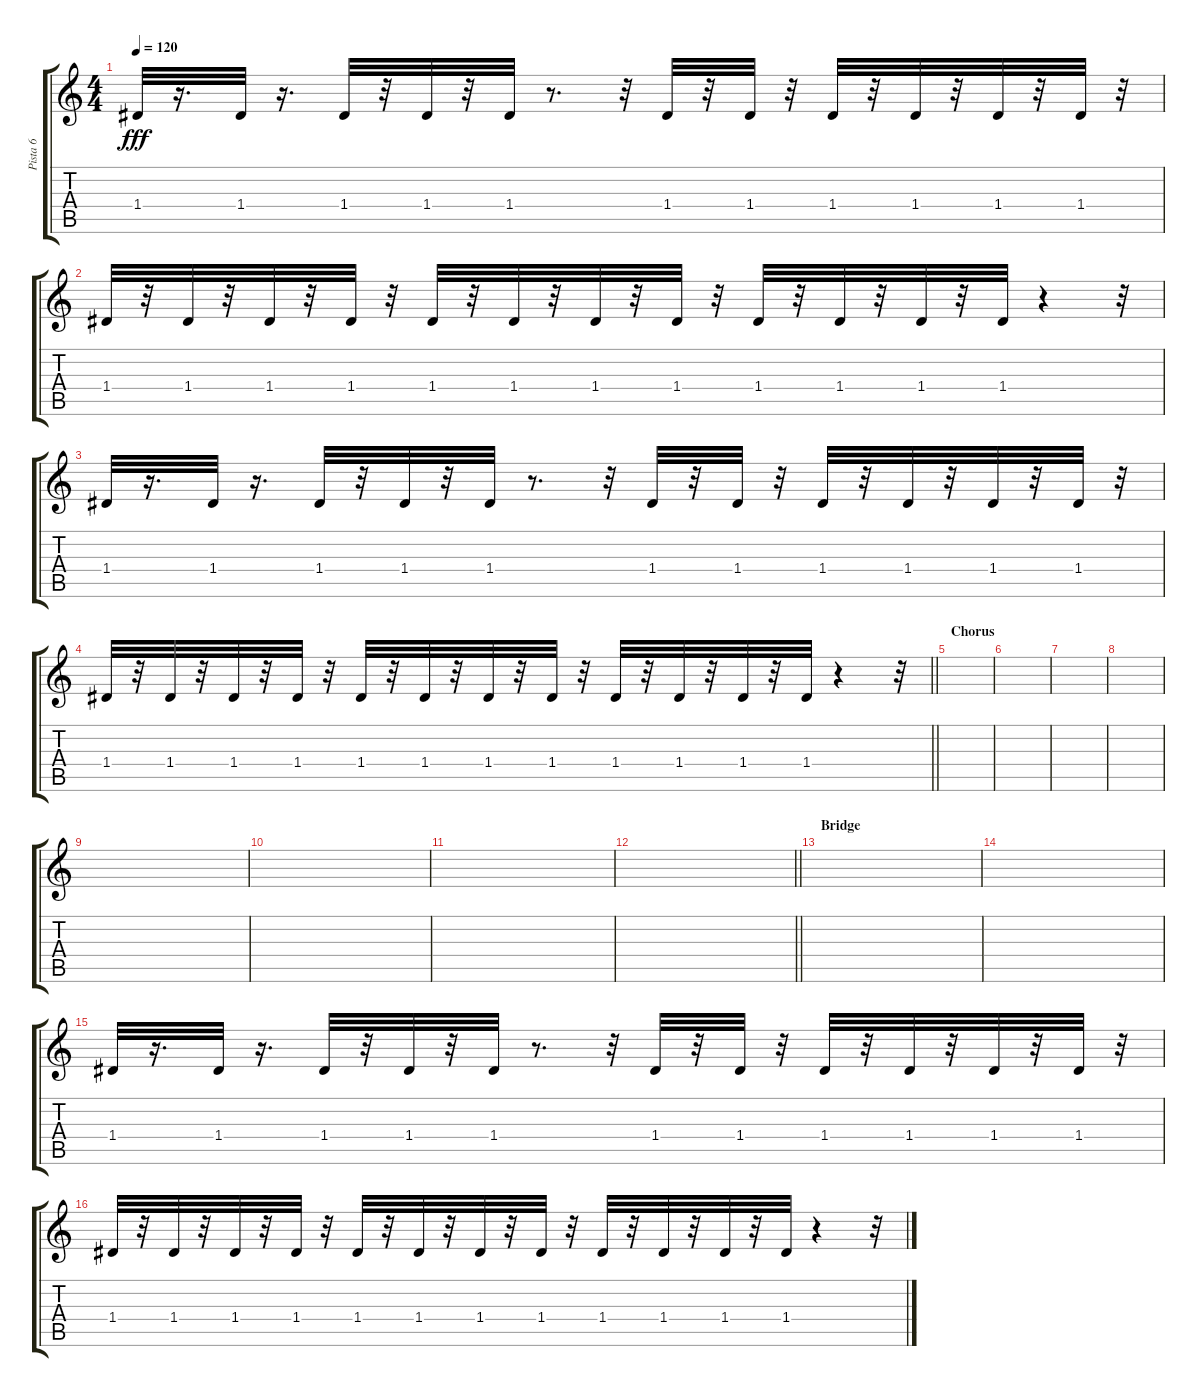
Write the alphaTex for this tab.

\track ("Pista 6" "Pista 6") {instrument electricguitarclean}
\staff {score tabs}
\tuning (E4 B3 G3 D3 A2 E2) {hide}
\ts (4 4)
\tempo 120
\clef g2
\ks c
1.4.32{dy fff} r.16{d} 1.4.32 r.16{d} 1.4.32 r.32 1.4.32 r.32 1.4.32 r.8{d} r.32 1.4.32 r.32 1.4.32 r.32 1.4.32 r.32 1.4.32 r.32 1.4.32 r.32 1.4.32 r.32 |
1.4.32 r.32 1.4.32 r.32 1.4.32 r.32 1.4.32 r.32 1.4.32 r.32 1.4.32 r.32 1.4.32 r.32 1.4.32 r.32 1.4.32 r.32 1.4.32 r.32 1.4.32 r.32 1.4.32 r.4 r.32 |
1.4.32 r.16{d} 1.4.32 r.16{d} 1.4.32 r.32 1.4.32 r.32 1.4.32 r.8{d} r.32 1.4.32 r.32 1.4.32 r.32 1.4.32 r.32 1.4.32 r.32 1.4.32 r.32 1.4.32 r.32 |
\barLineRight lightlight
1.4.32 r.32 1.4.32 r.32 1.4.32 r.32 1.4.32 r.32 1.4.32 r.32 1.4.32 r.32 1.4.32 r.32 1.4.32 r.32 1.4.32 r.32 1.4.32 r.32 1.4.32 r.32 1.4.32 r.4 r.32 |
\section ("" "Chorus")
|
|
|
|
|
|
|
\barLineRight lightlight
|
\section ("" "Bridge")
|
|
1.4.32 r.16{d} 1.4.32 r.16{d} 1.4.32 r.32 1.4.32 r.32 1.4.32 r.8{d} r.32 1.4.32 r.32 1.4.32 r.32 1.4.32 r.32 1.4.32 r.32 1.4.32 r.32 1.4.32 r.32 |
1.4.32 r.32 1.4.32 r.32 1.4.32 r.32 1.4.32 r.32 1.4.32 r.32 1.4.32 r.32 1.4.32 r.32 1.4.32 r.32 1.4.32 r.32 1.4.32 r.32 1.4.32 r.32 1.4.32 r.4 r.32
